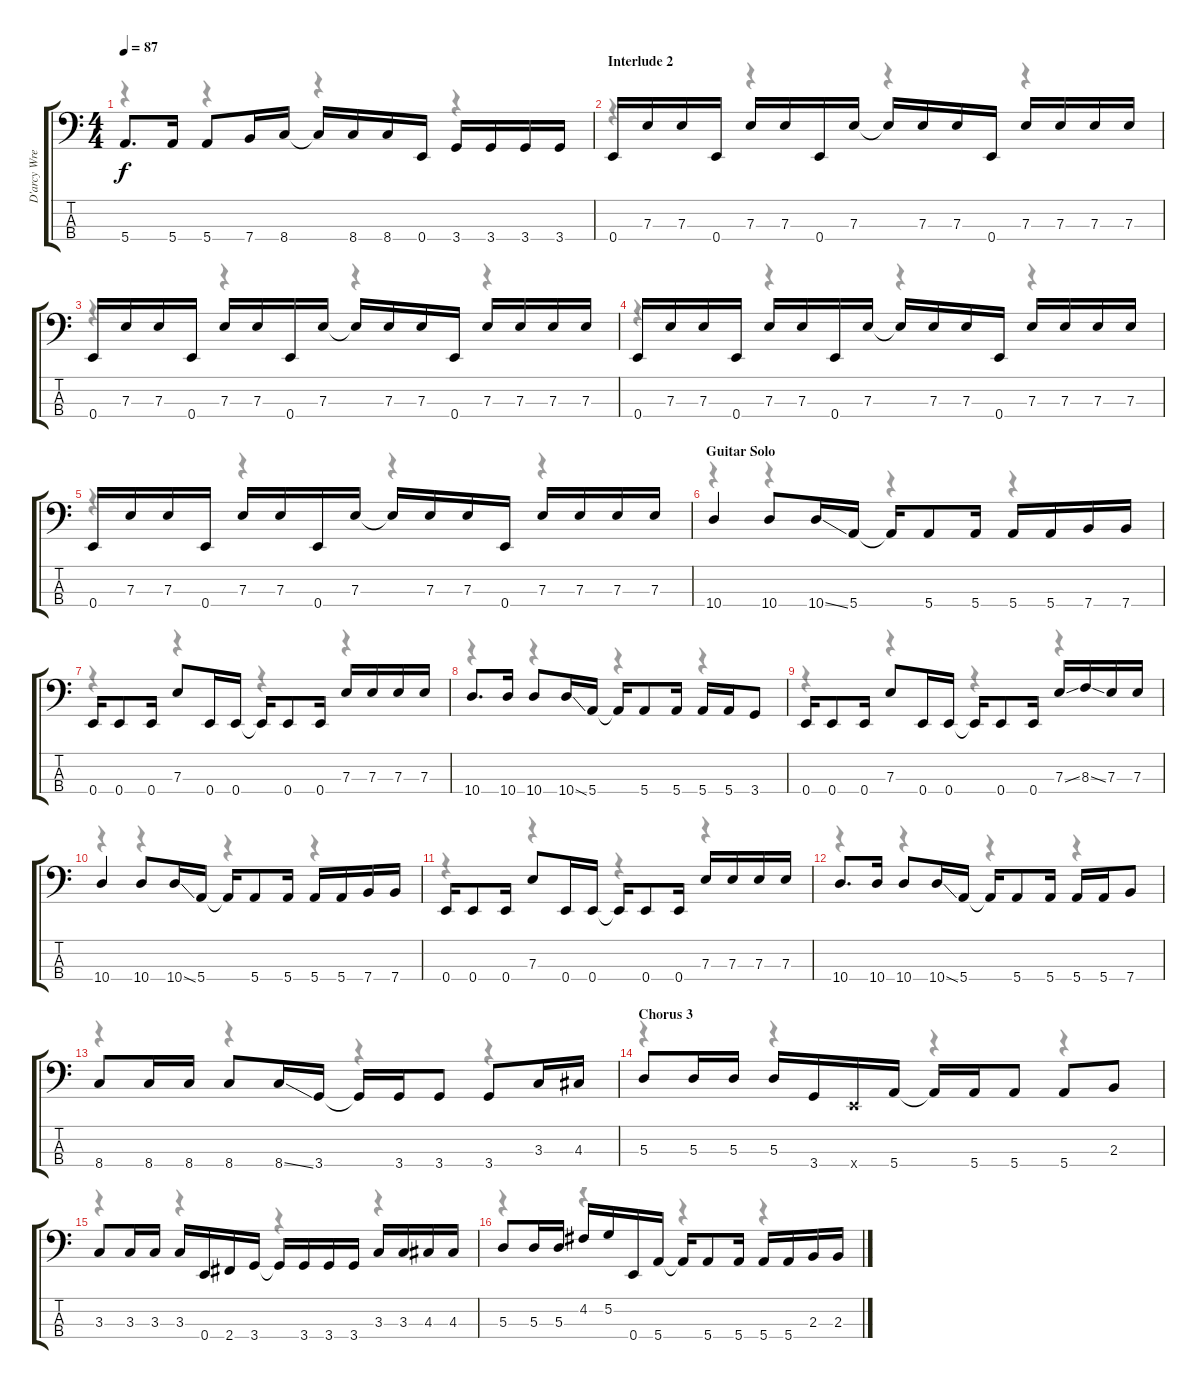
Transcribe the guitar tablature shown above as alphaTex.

\track ("D'arcy Wretsky - Bass Guitar" "D'arcy Wre") {instrument electricbasspick}
\staff {score tabs}
\tuning (G2 D2 A1 E1) {hide}
\voice
\ts (4 4)
\tempo 87
\clef f4
\ks c
5.4.8{d dy f} 5.4.16 5.4.8 7.4.16 8.4.16 8.4{t}.16 8.4.16 8.4.16 0.4.16 3.4.16 3.4.16 3.4.16 3.4.16 |
\section ("" "Interlude 2")
0.4.16 7.3.16 7.3.16 0.4.16 7.3.16 7.3.16 0.4.16 7.3.16 7.3{t}.16 7.3.16 7.3.16 0.4.16 7.3.16 7.3.16 7.3.16 7.3.16 |
0.4.16 7.3.16 7.3.16 0.4.16 7.3.16 7.3.16 0.4.16 7.3.16 7.3{t}.16 7.3.16 7.3.16 0.4.16 7.3.16 7.3.16 7.3.16 7.3.16 |
0.4.16 7.3.16 7.3.16 0.4.16 7.3.16 7.3.16 0.4.16 7.3.16 7.3{t}.16 7.3.16 7.3.16 0.4.16 7.3.16 7.3.16 7.3.16 7.3.16 |
0.4.16 7.3.16 7.3.16 0.4.16 7.3.16 7.3.16 0.4.16 7.3.16 7.3{t}.16 7.3.16 7.3.16 0.4.16 7.3.16 7.3.16 7.3.16 7.3.16 |
\section ("" "Guitar Solo")
10.4.4 10.4.8 10.4{ss}.16 5.4.16 5.4{t}.16 5.4.8 5.4.16 5.4.16 5.4.16 7.4.16 7.4.16 |
0.4.16 0.4.8 0.4.16 7.3.8 0.4.16 0.4.16 0.4{t}.16 0.4.8 0.4.16 7.3.16 7.3.16 7.3.16 7.3.16 |
10.4.8{d} 10.4.16 10.4.8 10.4{ss}.16 5.4.16 5.4{t}.16 5.4.8 5.4.16 5.4.16 5.4.16 3.4.8 |
0.4.16 0.4.8 0.4.16 7.3.8 0.4.16 0.4.16 0.4{t}.16 0.4.8 0.4.16 7.3{ss}.16 8.3{ss}.16 7.3.16 7.3.16 |
10.4.4 10.4.8 10.4{ss}.16 5.4.16 5.4{t}.16 5.4.8 5.4.16 5.4.16 5.4.16 7.4.16 7.4.16 |
0.4.16 0.4.8 0.4.16 7.3.8 0.4.16 0.4.16 0.4{t}.16 0.4.8 0.4.16 7.3.16 7.3.16 7.3.16 7.3.16 |
10.4.8{d} 10.4.16 10.4.8 10.4{ss}.16 5.4.16 5.4{t}.16 5.4.8 5.4.16 5.4.16 5.4.16 7.4.8 |
8.4.8 8.4.16 8.4.16 8.4.8 8.4{ss}.16 3.4.16 3.4{t}.16 3.4.16 3.4.8 3.4.8 3.3.16 4.3.16 |
\section ("" "Chorus 3")
5.3.8 5.3.16 5.3.16 5.3.16 3.4.16 0.4{x}.16 5.4.16 5.4{t}.16 5.4.16 5.4.8 5.4.8 2.3.8 |
3.3.8 3.3.16 3.3.16 3.3.16 0.4.16 2.4.16 3.4.16 3.4{t}.16 3.4.16 3.4.16 3.4.16 3.3.16 3.3.16 4.3.16 4.3.16 |
5.3.8 5.3.16 5.3.16 4.2.16 5.2.16 0.4.16 5.4.16 5.4{t}.16 5.4.8 5.4.16 5.4.16 5.4.16 2.3.16 2.3.16
\voice
\clef f4
\ottava regular
\simile none
\ks c
r.4{dy f} r.4 r.4 r.4 |
r.4 r.4 r.4 r.4 |
r.4 r.4 r.4 r.4 |
r.4 r.4 r.4 r.4 |
r.4 r.4 r.4 r.4 |
r.4 r.4 r.4 r.4 |
r.4 r.4 r.4 r.4 |
r.4 r.4 r.4 r.4 |
r.4 r.4 r.4 r.4 |
r.4 r.4 r.4 r.4 |
r.4 r.4 r.4 r.4 |
r.4 r.4 r.4 r.4 |
r.4 r.4 r.4 r.4 |
r.4 r.4 r.4 r.4 |
r.4 r.4 r.4 r.4 |
r.4 r.4 r.4 r.4
